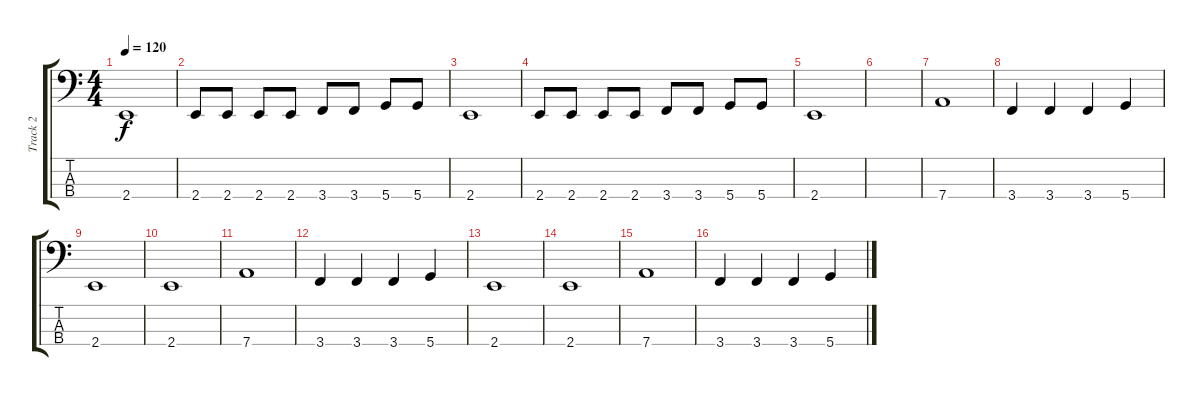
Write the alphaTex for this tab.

\track ("Track 2" "Track 2") {instrument electricbassfinger}
\staff {score tabs}
\tuning (G2 D2 A1 D1) {hide}
\ts (4 4)
\tempo 120
\clef f4
\ks c
2.4.1{dy f} |
2.4.8 2.4.8 2.4.8 2.4.8 3.4.8 3.4.8 5.4.8 5.4.8 |
2.4.1 |
2.4.8 2.4.8 2.4.8 2.4.8 3.4.8 3.4.8 5.4.8 5.4.8 |
2.4.1 |
|
7.4.1 |
3.4.4 3.4.4 3.4.4 5.4.4 |
2.4.1 |
2.4.1 |
7.4.1 |
3.4.4 3.4.4 3.4.4 5.4.4 |
2.4.1 |
2.4.1 |
7.4.1 |
3.4.4 3.4.4 3.4.4 5.4.4
